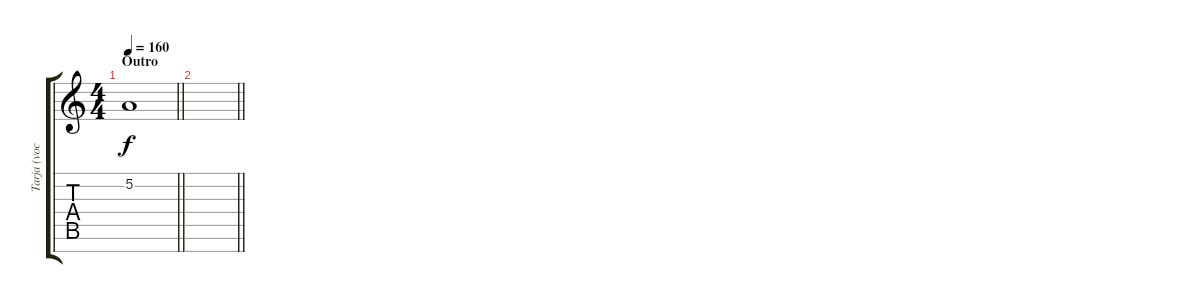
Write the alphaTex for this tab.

\track ("Tarja (vocals)" "Tarja (voc") {instrument synthvoice}
\staff {score tabs}
\tuning (B4 E4 B3 G3 D3 A2 E2) {hide}
\ts (4 4)
\section ("" "Outro")
\tempo 160
\clef g2
\barLineRight lightlight
\ks c
5.2.1{dy f} |
\barLineRight lightlight
